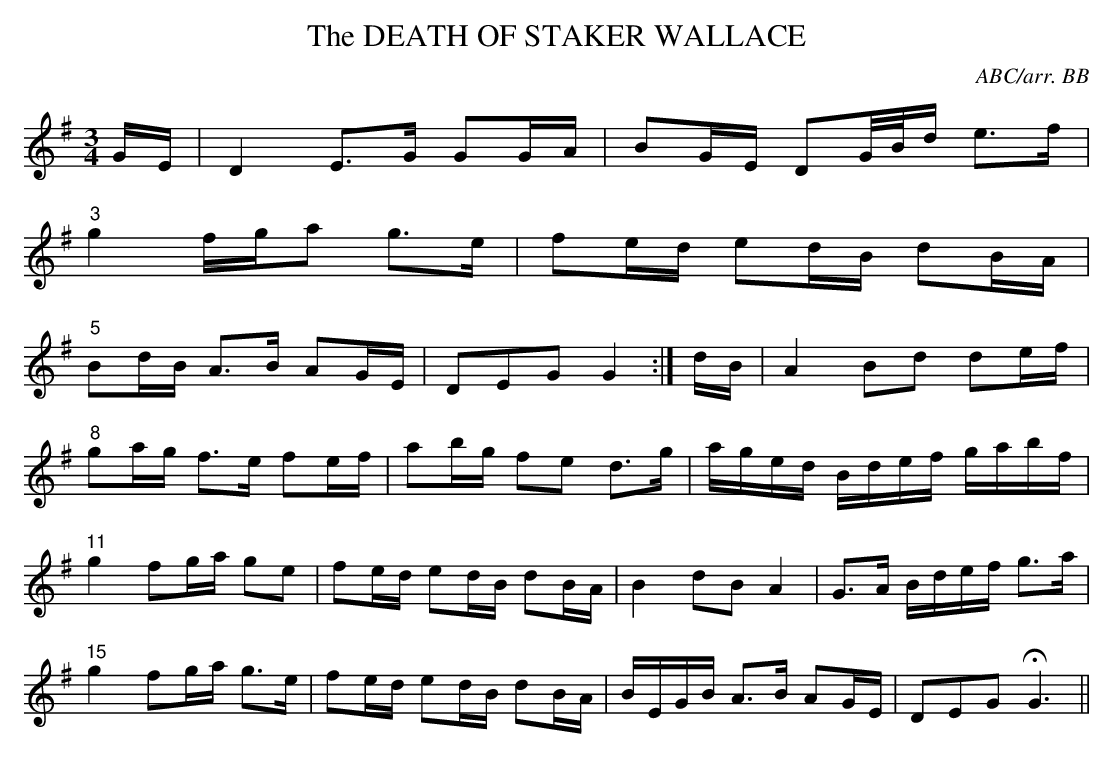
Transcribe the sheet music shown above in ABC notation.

X:1
T:DEATH OF STAKER WALLACE, The
C:ABC/arr. BB
Y:"slow and solemn"
www.capeirish.com/tune_vault
L:1/8
M:3/4
K:G
G/E/|D2E>G GG/A/|BG/E/ DG//B//d/ e>f|
"3"g2 f/g/a g>e|fe/d/ ed/B/ dB/A/|
"5"Bd/B/ A>B AG/E/|DEG G2:|d/B/|A2 Bd de/f/|
"8"ga/g/ f>e fe/f/|ab/g/ fe d>g|a/g/e/d/ B/d/e/f/ g/a/b/f/|
"11"g2 fg/a/ ge|fe/d/ ed/B/ dB/A/|B2 dB A2|G>A B/d/e/f/ g>a|
"15"g2 fg/a/ g>e|fe/d/ ed/B/ dB/A/|B/E/G/B/ A>B AG/E/|DEG HG3||
